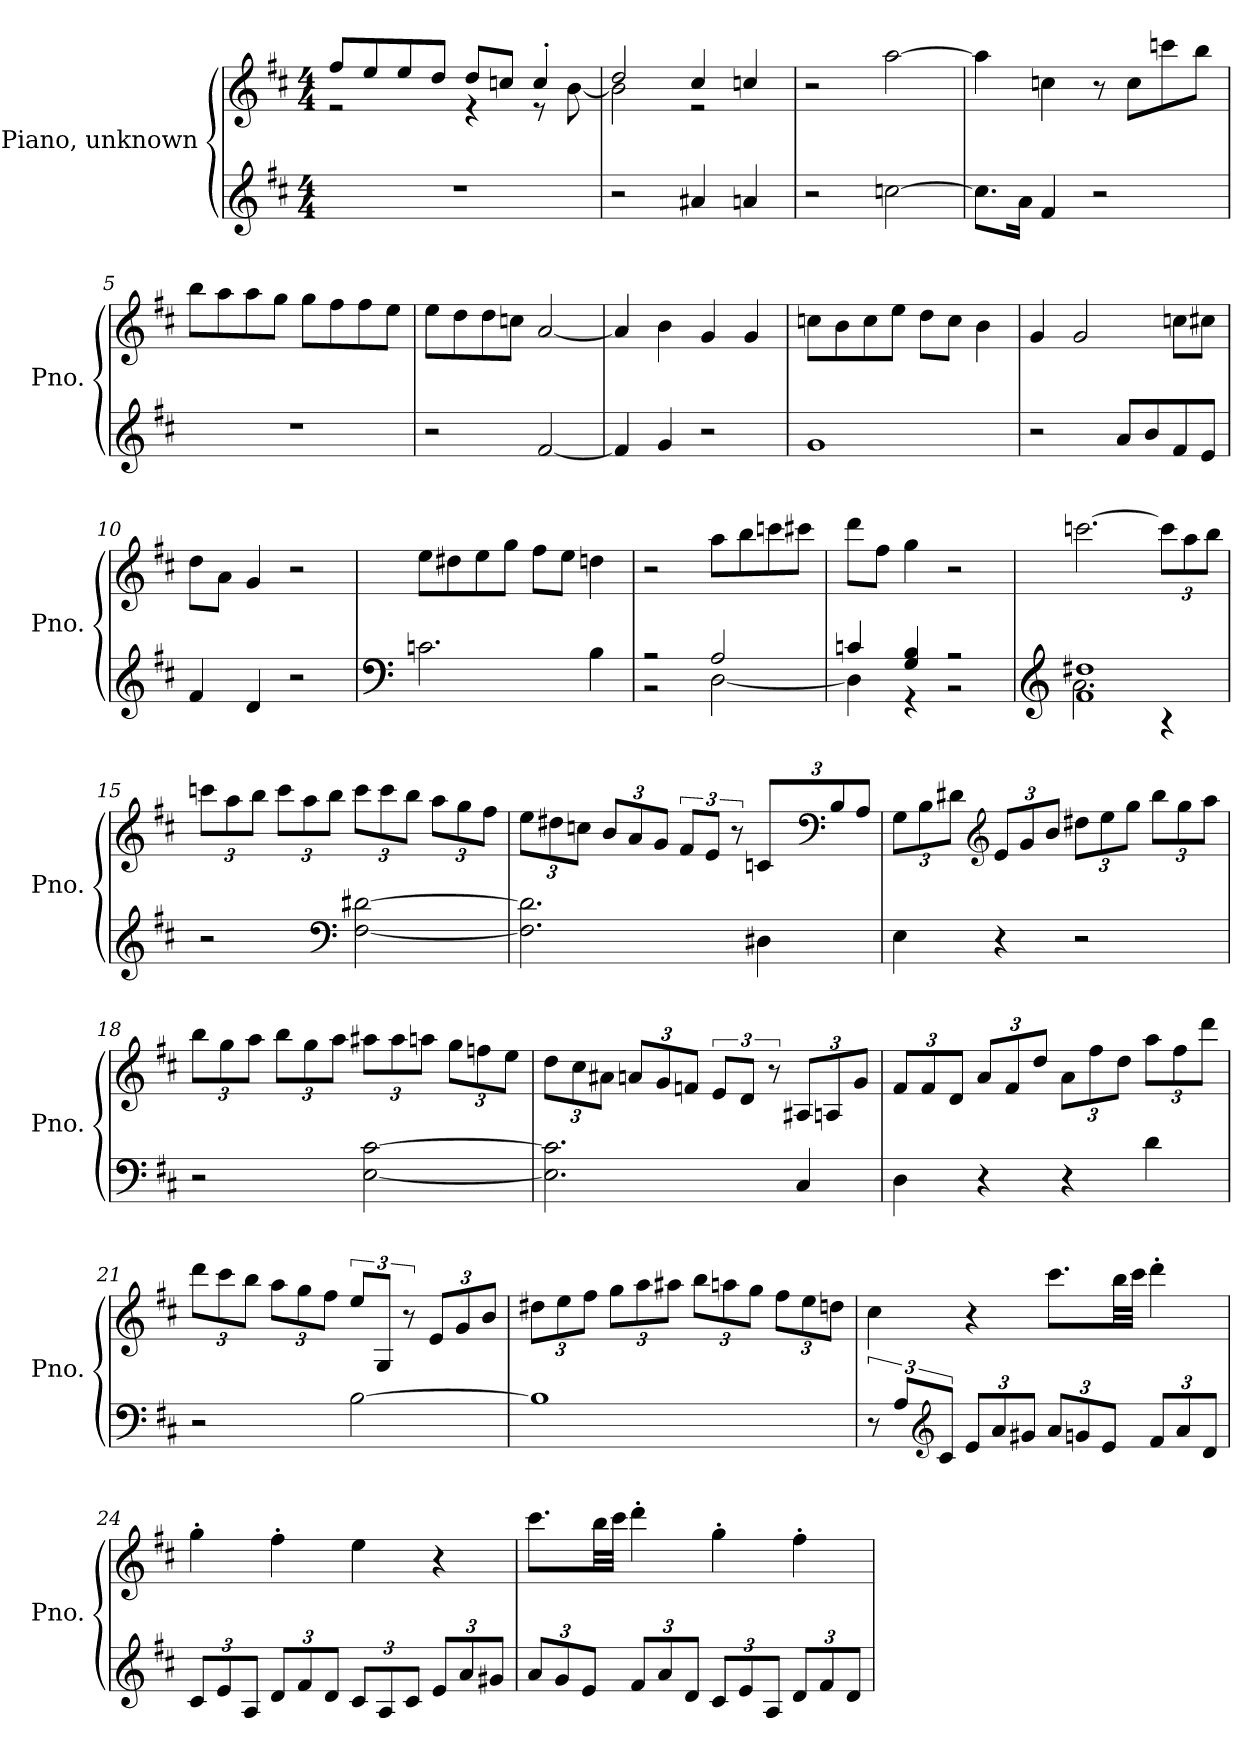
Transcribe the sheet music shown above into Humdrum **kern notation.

**kern	**kern
*part1	*part1
*staff2	*staff1
*I"Piano, unknown	*
*I'Pno.	*
*clefG2	*clefG2
*k[f#c#]	*k[f#c#]
*M4/4	*M4/4
*MM120	*MM120
=1	=1
*	*^
1r	8ff#/L	2r
.	8ee/	.
.	8ee/	.
.	8dd/J	.
.	8dd/L	4r
.	8ccn/J	.
.	4cc'/	8r
.	.	[8b\
=2	=2	=2
2r	2dd/	2b\]
4a#X/	4cc#/	2r
4an/	4ccn/	.
*	*v	*v
=3	=3
2r	2r
[2ccn\	[2aa\
=4	=4
8.cc\L]	4aa\]
16a\Jk	.
4f#/	4ccn\
2r	8r
.	8cc\L
.	8cccn\
.	8bb\J
=5	=5
1r	8bb\L
.	8aa\
.	8aa\
.	8gg\J
.	8gg\L
.	8ff#\
.	8ff#\
.	8ee\J
!!LO:LB:g=z
=6	=6
2r	8ee\L
.	8dd\
.	8dd\
.	8ccn\J
[2f#/	[2a/
=7	=7
4f#/]	4a/]
4g/	4b\
2r	4g/
.	4g/
=8	=8
1g	8ccn\L
.	8b\
.	8cc\
.	8ee\J
.	8dd\L
.	8cc\J
.	4b\
=9	=9
2r	4g/
.	2g/
8a/L	.
8b/	.
8f#/	8ccn\L
8e/J	8cc#X\J
=10	=10
4f#/	8dd\L
.	8a\J
4d/	4g/
2r	2r
=11	=11
*clefF4	*
2.cn\	8ee\L
.	8dd#X\
.	8ee\
.	8gg\J
.	8ff#\L
.	8ee\J
4B\	4ddn\
!!LO:LB:g=z
=12	=12
*^	*
2r	2r	2r
2A/	[2D\	8aa\L
.	.	8bb\
.	.	8cccn\
.	.	8ccc#X\J
=13	=13	=13
4cn/	4D\]	8ddd\L
.	.	8ff#\J
4G/ 4B/	4r	4gg\
2r	2r	2r
=14	=14	=14
*clefG2	*	*
1f# 1dd#X	2.a\	[2.cccn\
*	*	*Xbrackettup
.	4r	12ccc\L]
.	.	12aa\
.	.	12bb\J
*v	*v	*
=15	=15
2r	12cccn\L
.	12aa\
.	12bb\J
.	12ccc\L
.	12aa\
.	12bb\J
*clefF4	*
[2F#\ [2d#X\	12ccc\L
.	12ccc\
.	12bb\J
.	12aa\L
.	12gg\
.	12ff#\J
!!LO:LB:g=z
=16	=16
2.F#\] 2.d#\]	12ee\L
.	12dd#X\
.	12ccn\J
.	12b/L
.	12a/
.	12g/J
*	*brackettup
.	12f#/L
.	12e/J
.	12r
*	*Xbrackettup
4D#X\	12cn/L
*	*clefF4
.	12B/
.	12A/J
=17	=17
4E\	12G\L
.	12B\
.	12d#X\J
*	*clefG2
4r	12e/L
.	12g/
.	12b/J
2r	12dd#X\L
.	12ee\
.	12gg\J
.	12bb\L
.	12gg\
.	12aa\J
!!LO:LB:g=z
=18	=18
2r	12bb\L
.	12gg\
.	12aa\J
.	12bb\L
.	12gg\
.	12aa\J
[2E\ [2c#\	12aa#X\L
.	12aa#\
.	12aan\J
.	12gg\L
.	12ffn\
.	12ee\J
=19	=19
2.E\] 2.c#\]	12dd\L
.	12cc#\
.	12a#X\J
.	12an/L
.	12g/
.	12fn/J
*	*brackettup
.	12e/L
.	12d/J
.	12r
*	*Xbrackettup
4C#/	12A#X/L
.	12An/
.	12g/J
=20	=20
4D\	12f#/L
.	12f#/
.	12d/J
4r	12a/L
.	12f#/
.	12dd/J
4r	12a\L
.	12ff#\
.	12dd\J
4d\	12aa\L
.	12ff#\
.	12ddd\J
!!LO:LB:g=z
=21	=21
2r	12ddd\L
.	12ccc#\
.	12bb\J
.	12aa\L
.	12gg\
.	12ff#\J
*	*brackettup
[2B\	12ee/L
.	12G/J
.	12r
*	*Xbrackettup
.	12e/L
.	12g/
.	12b/J
=22	=22
1B]	12dd#X\L
.	12ee\
.	12ff#\J
.	12gg\L
.	12aa\
.	12aa#X\J
.	12bb\L
.	12aan\
.	12gg\J
.	12ff#\L
.	12ee\
.	12ddn\J
=23	=23
12r	4cc#\
12A/L	.
*clefG2	*
12c#/J	.
*Xbrackettup	*
12e/L	4r
12a/	.
12g#X/J	.
12a/L	8.ccc#\L
12gn/	.
12e/J	.
.	32bb\LL
.	32ccc#\JJJ
12f#/L	4ddd'\
12a/	.
12d/J	.
!!LO:PB:g=z
=24	=24
12c#/L	4gg'\
12e/	.
12A/J	.
12d/L	4ff#'\
12f#/	.
12d/J	.
12c#/L	4ee\
12A/	.
12c#/J	.
12e/L	4r
12a/	.
12g#X/J	.
=25	=25
12a/L	8.ccc#\L
12g/	.
12e/J	.
.	32bb\LL
.	32ccc#\JJJ
12f#/L	4ddd'\
12a/	.
12d/J	.
12c#/L	4gg'\
12e/	.
12A/J	.
12d/L	4ff#'\
12f#/	.
12d/J	.
=	=
*-	*-
